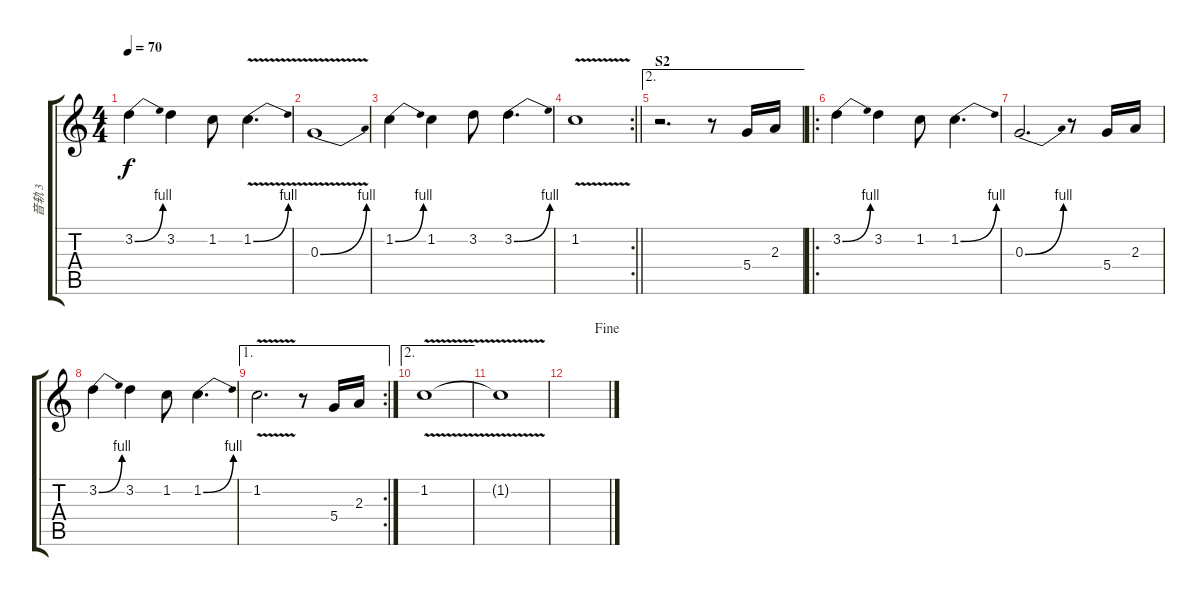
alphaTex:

\track ("音轨 3" "音轨 3") {instrument electricguitarjazz}
\staff {score tabs}
\tuning (E4 B3 G3 D3 A2 E2) {hide}
\ts (4 4)
\tempo 70
\clef g2
\ks c
3.2{be (bend 0 0 60 4)}.4{dy f} 3.2.4 1.2.8 1.2{be (bend 0 0 60 4) v}.4{d} |
0.3{be (bend 0 0 60 4) v}.1 |
1.2{be (bend 0 0 60 4)}.4 1.2.4 3.2.8 3.2{be (bend 0 0 60 4)}.4{d} |
\rc 2
\barLineRight lightlight
1.2{v}.1 |
\ae 2
\section ("" "S2")
r.2{d} r.8 5.4.16 2.3.16 |
\ro
3.2{be (bend 0 0 60 4)}.4 3.2.4 1.2.8 1.2{be (bend 0 0 60 4)}.4{d} |
0.3{be (bend 0 0 60 4)}.2{d} r.8 5.4.16 2.3.16 |
3.2{be (bend 0 0 60 4)}.4 3.2.4 1.2.8 1.2{be (bend 0 0 60 4)}.4{d} |
\ae 1
\rc 2
1.2{v}.2{d} r.8 5.4.16 2.3.16 |
\ae 2
1.2{v}.1 |
1.2{v t}.1 |
\jump fine
